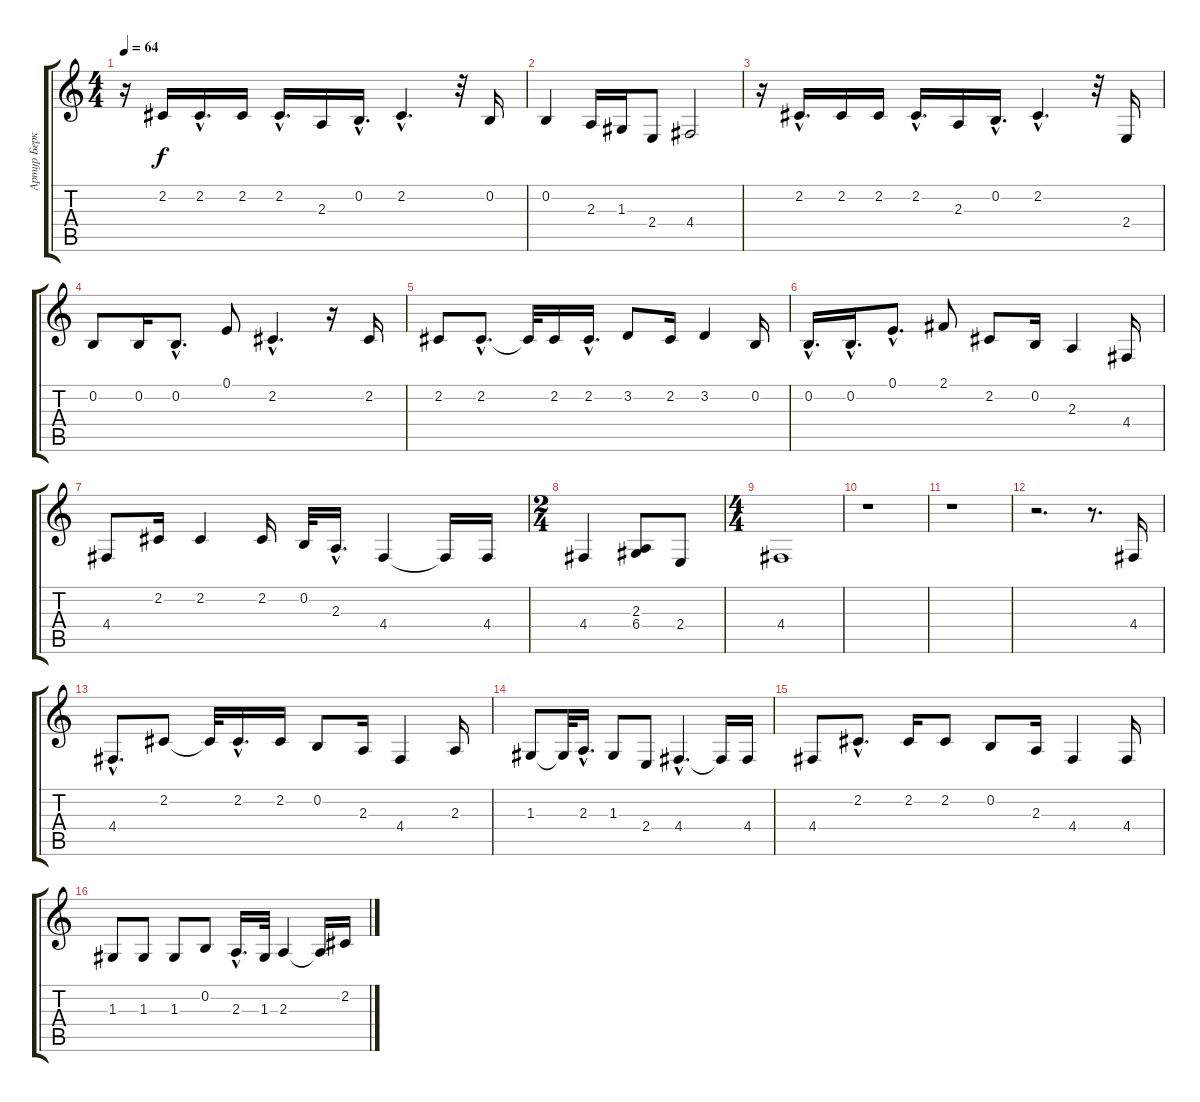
\track ("Артур Беркут" "Артур Берк") {instrument acousticgrandpiano}
\staff {score tabs}
\tuning (E4 B3 G3 D3 A2 E2) {hide}
\ts (4 4)
\tempo 64
\clef g2
\ks c
r.16{dy f instrument acousticgrandpiano} 2.2.16{volume 16 balance 8 instrument acousticgrandpiano} 2.2{hac}.16{d} 2.2.16 2.2{hac}.16{d} 2.3.16 0.2{hac}.16{d} 2.2{hac}.4{d} r.32 0.2.16 |
0.2.4 2.3.16 1.3.16 2.4.8 4.4.2 |
r.16 2.2{hac}.16{d} 2.2.16 2.2.16 2.2{hac}.16{d} 2.3.16 0.2{hac}.16{d} 2.2{hac}.4{d} r.32 2.4.16 |
0.2.8 0.2.16 0.2{hac}.8{d} 0.1.8 2.2{hac}.4{d} r.16 2.2.16 |
2.2.8 2.2{hac}.8{d} 2.2{t}.32 2.2.16 2.2{hac}.16{d} 3.2.8 2.2.16 3.2.4 0.2.16 |
0.2{hac}.16{d} 0.2{hac}.16{d} 0.1{hac}.8{d} 2.1.8 2.2.8 0.2.16 2.3.4 4.4.16 |
4.4.8 2.2.16 2.2.4 2.2.16 0.2.32 2.3{hac}.16{d} 4.4.4 4.4{t}.16 4.4.16 |
\ts (2 4)
4.4.4 (2.3 6.4).8 2.4.8 |
\ts (4 4)
4.4.1 |
r.1 |
r.1 |
r.2{d} r.8{d} 4.4.16 |
4.4{hac}.8{d} 2.2.8 2.2{t}.32 2.2{hac}.16{d} 2.2.16 0.2.8 2.3.16 4.4.4 2.3.16 |
1.3.8 1.3{t}.32 2.3{hac}.16{d} 1.3.8 2.4.8 4.4{hac}.4{d} 4.4{t}.16 4.4.16 |
4.4.8 2.2{hac}.8{d} 2.2.16 2.2.8 0.2.8 2.3.16 4.4.4 4.4.16 |
1.3.8 1.3.8 1.3.8 0.2.8 2.3{hac}.16{d} 1.3.32 2.3.4 2.3{t}.16 2.2.16
